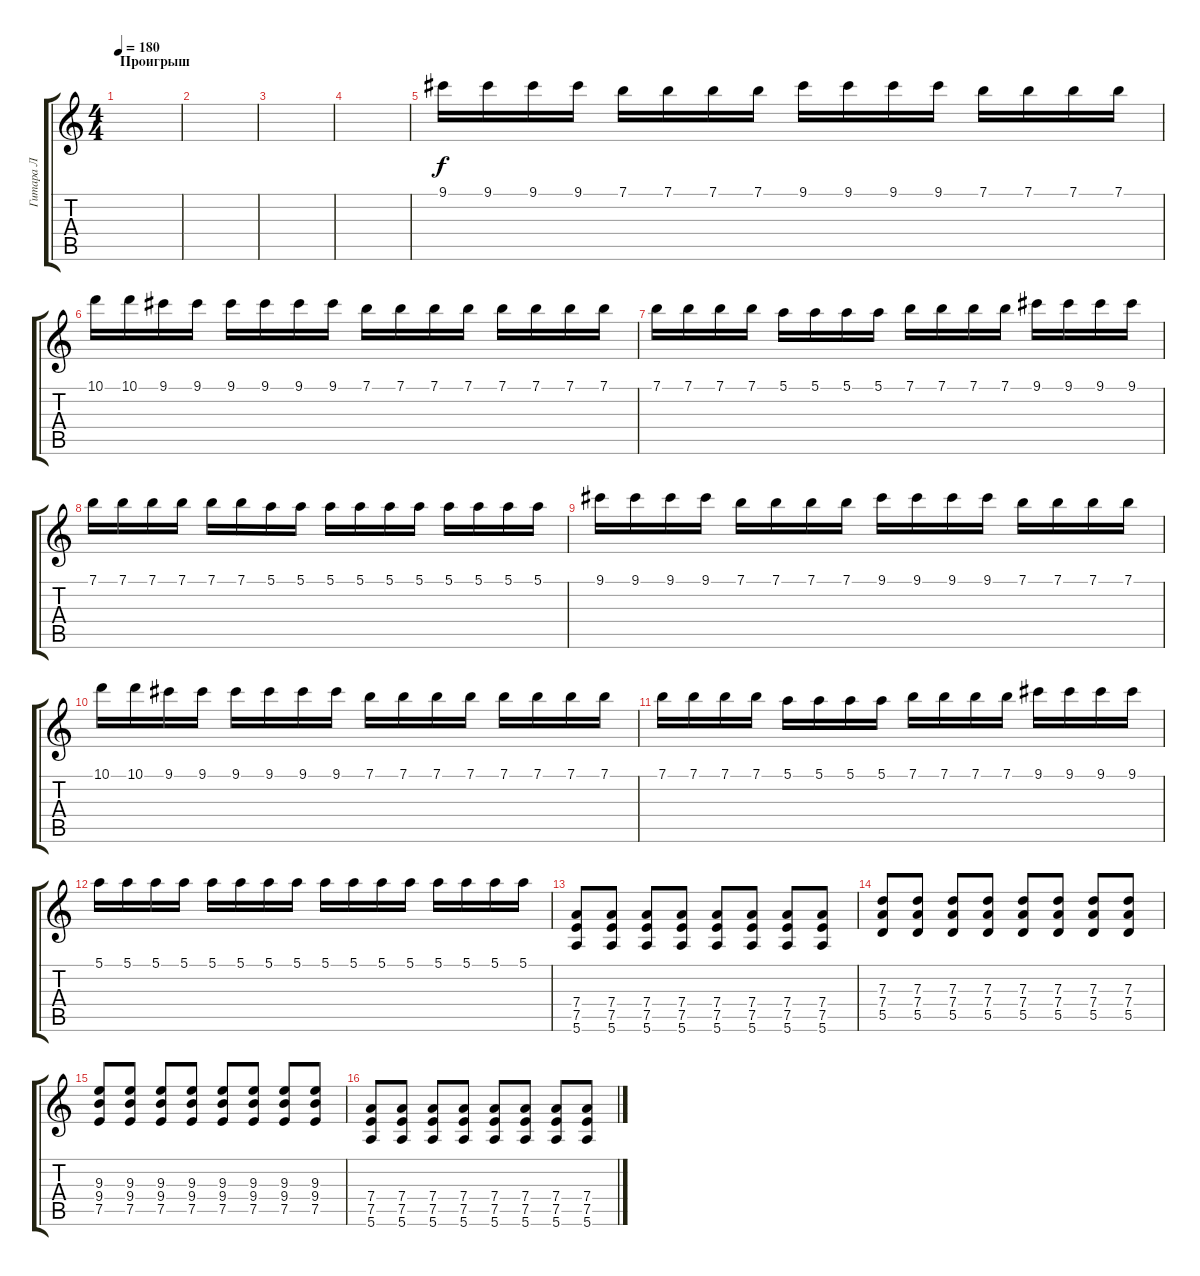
\track ("Гитара Л" "Гитара Л") {instrument distortionguitar}
\staff {score tabs}
\tuning (E4 B3 G3 D3 A2 E2) {hide}
\ts (4 4)
\section ("" "Проигрыш")
\tempo 180
\clef g2
\ks c
|
|
|
|
9.1.16{balance 0 instrument distortionguitar} 9.1.16 9.1.16 9.1.16 7.1.16 7.1.16 7.1.16 7.1.16 9.1.16 9.1.16 9.1.16 9.1.16 7.1.16 7.1.16 7.1.16 7.1.16 |
10.1.16 10.1.16 9.1.16 9.1.16 9.1.16 9.1.16 9.1.16 9.1.16 7.1.16 7.1.16 7.1.16 7.1.16 7.1.16 7.1.16 7.1.16 7.1.16 |
7.1.16 7.1.16 7.1.16 7.1.16 5.1.16 5.1.16 5.1.16 5.1.16 7.1.16 7.1.16 7.1.16 7.1.16 9.1.16 9.1.16 9.1.16 9.1.16 |
7.1.16 7.1.16 7.1.16 7.1.16 7.1.16 7.1.16 5.1.16 5.1.16 5.1.16 5.1.16 5.1.16 5.1.16 5.1.16 5.1.16 5.1.16 5.1.16 |
9.1.16{balance 0 instrument distortionguitar} 9.1.16 9.1.16 9.1.16 7.1.16 7.1.16 7.1.16 7.1.16 9.1.16 9.1.16 9.1.16 9.1.16 7.1.16 7.1.16 7.1.16 7.1.16 |
10.1.16 10.1.16 9.1.16 9.1.16 9.1.16 9.1.16 9.1.16 9.1.16 7.1.16 7.1.16 7.1.16 7.1.16 7.1.16 7.1.16 7.1.16 7.1.16 |
7.1.16 7.1.16 7.1.16 7.1.16 5.1.16 5.1.16 5.1.16 5.1.16 7.1.16 7.1.16 7.1.16 7.1.16 9.1.16 9.1.16 9.1.16 9.1.16 |
5.1.16 5.1.16 5.1.16 5.1.16 5.1.16 5.1.16 5.1.16 5.1.16 5.1.16 5.1.16 5.1.16 5.1.16 5.1.16 5.1.16 5.1.16 5.1.16 |
(7.4 7.5 5.6).8 (7.4 7.5 5.6).8 (7.4 7.5 5.6).8 (7.4 7.5 5.6).8 (7.4 7.5 5.6).8 (7.4 7.5 5.6).8 (7.4 7.5 5.6).8 (7.4 7.5 5.6).8 |
(7.3 7.4 5.5).8 (7.3 7.4 5.5).8 (7.3 7.4 5.5).8 (7.3 7.4 5.5).8 (7.3 7.4 5.5).8 (7.3 7.4 5.5).8 (7.3 7.4 5.5).8 (7.3 7.4 5.5).8 |
(9.3 9.4 7.5).8 (9.3 9.4 7.5).8 (9.3 9.4 7.5).8 (9.3 9.4 7.5).8 (9.3 9.4 7.5).8 (9.3 9.4 7.5).8 (9.3 9.4 7.5).8 (9.3 9.4 7.5).8 |
(7.4 7.5 5.6).8 (7.4 7.5 5.6).8 (7.4 7.5 5.6).8 (7.4 7.5 5.6).8 (7.4 7.5 5.6).8 (7.4 7.5 5.6).8 (7.4 7.5 5.6).8 (7.4 7.5 5.6).8
